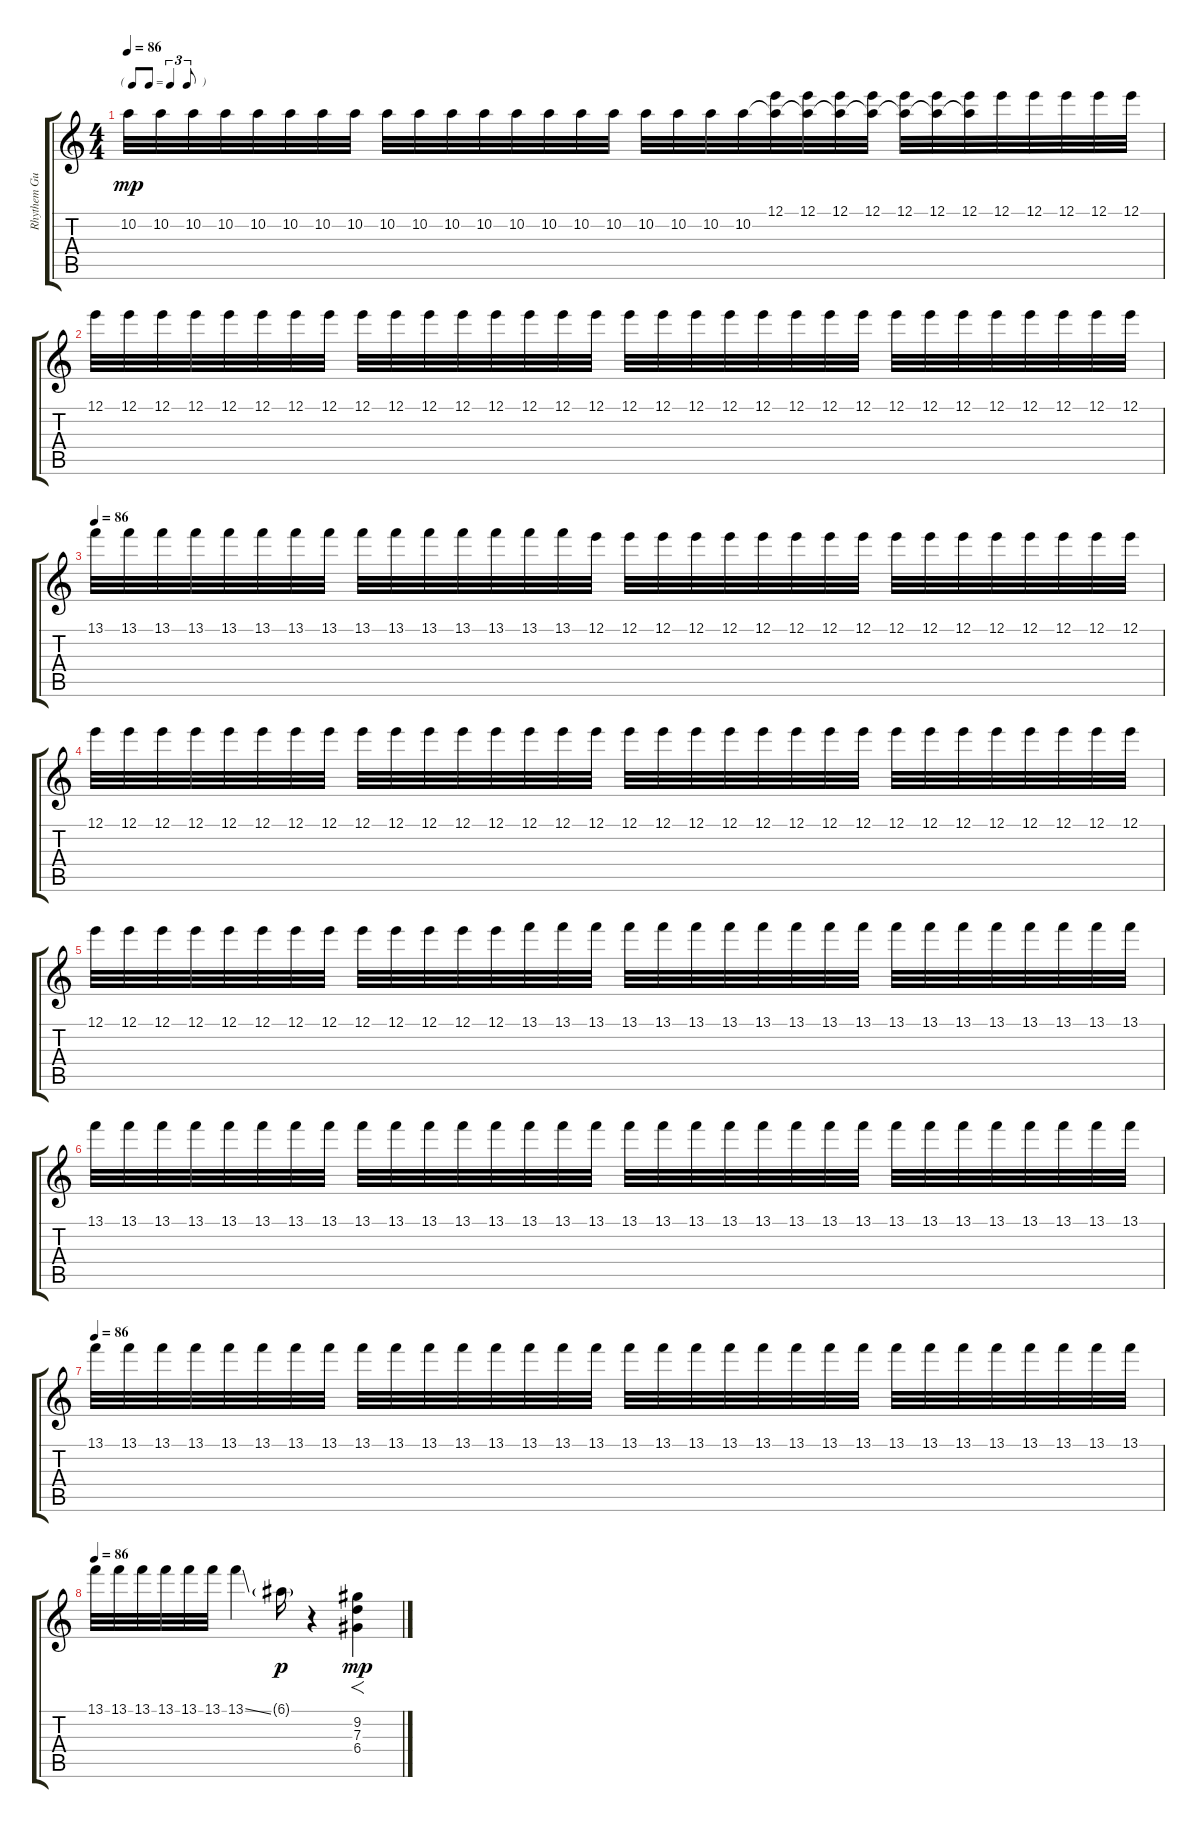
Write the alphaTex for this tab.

\track ("Rhythem Guitar" "Rhythem Gu") {instrument overdrivenguitar}
\staff {score tabs}
\tuning (E4 B3 G3 D3 A2 E2) {hide}
\ts (4 4)
\tf triplet8th
\tempo 86
\clef g2
\ks c
10.2.32{dy mp} 10.2.32 10.2.32 10.2.32 10.2.32 10.2.32 10.2.32 10.2.32 10.2.32 10.2.32 10.2.32 10.2.32 10.2.32 10.2.32 10.2.32 10.2.32 10.2.32 10.2.32 10.2.32 10.2.32 (12.1 10.2{t}).32 (12.1 10.2{t}).32 (12.1 10.2{t}).32 (12.1 10.2{t}).32 (12.1 10.2{t}).32 (12.1 10.2{t}).32 (12.1 10.2{t}).32 12.1.32 12.1.32 12.1.32 12.1.32 12.1.32 |
12.1.32 12.1.32 12.1.32 12.1.32 12.1.32 12.1.32 12.1.32 12.1.32 12.1.32 12.1.32 12.1.32 12.1.32 12.1.32 12.1.32 12.1.32 12.1.32 12.1.32 12.1.32 12.1.32 12.1.32 12.1.32 12.1.32 12.1.32 12.1.32 12.1.32 12.1.32 12.1.32 12.1.32 12.1.32 12.1.32 12.1.32 12.1.32 |
\tempo 86
13.1.32 13.1.32 13.1.32 13.1.32 13.1.32 13.1.32 13.1.32 13.1.32 13.1.32 13.1.32 13.1.32 13.1.32 13.1.32 13.1.32 13.1.32 12.1.32 12.1.32 12.1.32 12.1.32 12.1.32 12.1.32 12.1.32 12.1.32 12.1.32 12.1.32 12.1.32 12.1.32 12.1.32 12.1.32 12.1.32 12.1.32 12.1.32 |
12.1.32 12.1.32 12.1.32 12.1.32 12.1.32 12.1.32 12.1.32 12.1.32 12.1.32 12.1.32 12.1.32 12.1.32 12.1.32 12.1.32 12.1.32 12.1.32 12.1.32 12.1.32 12.1.32 12.1.32 12.1.32 12.1.32 12.1.32 12.1.32 12.1.32 12.1.32 12.1.32 12.1.32 12.1.32 12.1.32 12.1.32 12.1.32 |
12.1.32 12.1.32 12.1.32 12.1.32 12.1.32 12.1.32 12.1.32 12.1.32 12.1.32 12.1.32 12.1.32 12.1.32 12.1.32 13.1.32 13.1.32 13.1.32 13.1.32 13.1.32 13.1.32 13.1.32 13.1.32 13.1.32 13.1.32 13.1.32 13.1.32 13.1.32 13.1.32 13.1.32 13.1.32 13.1.32 13.1.32 13.1.32 |
13.1.32 13.1.32 13.1.32 13.1.32 13.1.32 13.1.32 13.1.32 13.1.32 13.1.32 13.1.32 13.1.32 13.1.32 13.1.32 13.1.32 13.1.32 13.1.32 13.1.32 13.1.32 13.1.32 13.1.32 13.1.32 13.1.32 13.1.32 13.1.32 13.1.32 13.1.32 13.1.32 13.1.32 13.1.32 13.1.32 13.1.32 13.1.32 |
\tempo 86
13.1.32 13.1.32 13.1.32 13.1.32 13.1.32 13.1.32 13.1.32 13.1.32 13.1.32 13.1.32 13.1.32 13.1.32 13.1.32 13.1.32 13.1.32 13.1.32 13.1.32 13.1.32 13.1.32 13.1.32 13.1.32 13.1.32 13.1.32 13.1.32 13.1.32 13.1.32 13.1.32 13.1.32 13.1.32 13.1.32 13.1.32 13.1.32 |
\tempo 86
13.1.32 13.1.32 13.1.32 13.1.32 13.1.32 13.1.32 13.1{ss}.4 6.1{g}.16{dy p} r.4 (9.2 7.3 6.4).4{f dy mp instrument overdrivenguitar}
